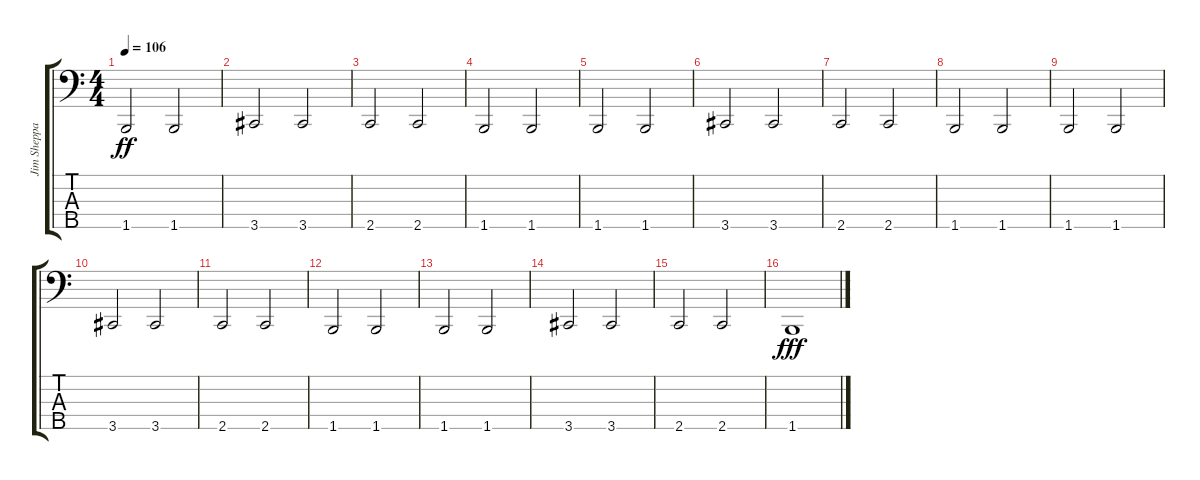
\track ("Jim Sheppard" "Jim Sheppa") {instrument electricbasspick}
\staff {score tabs}
\tuning (Gb2 Db2 Ab1 Eb1 Bb0) {hide}
\ts (4 4)
\tempo 106
\clef f4
\ks c
1.5.2{dy ff} 1.5.2 |
3.5.2 3.5.2 |
2.5.2 2.5.2 |
1.5.2 1.5.2 |
1.5.2 1.5.2 |
3.5.2 3.5.2 |
2.5.2 2.5.2 |
1.5.2 1.5.2 |
1.5.2 1.5.2 |
3.5.2 3.5.2 |
2.5.2 2.5.2 |
1.5.2 1.5.2 |
1.5.2 1.5.2 |
3.5.2 3.5.2 |
2.5.2 2.5.2 |
1.5.1{dy fff}
